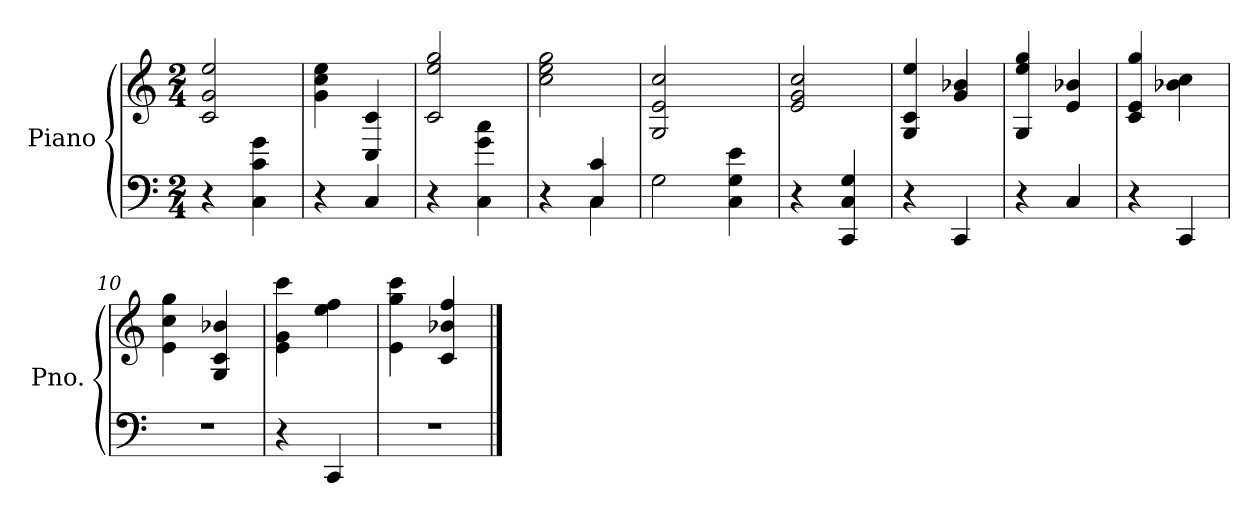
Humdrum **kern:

**kern	**kern
*part1	*part1
*staff2	*staff1
*I"Piano	*
*I'Pno.	*
*clefF4	*clefG2
*k[]	*k[]
*M2/4	*M2/4
=1	=1
4r	2c 2g 2ee
4C 4c 4g	.
=2	=2
4r	4g 4cc 4ee
4C	4C 4c
=3	=3
4r	2c 2ee 2gg
4C 4g 4cc	.
=4	=4
*^	*
4r	4ryy	2cc 2ee 2gg
4C 4c	4C	.
=5	=5	=5
2G	2ryy	2G 2e 2cc
4ryy	4C 4G 4e	4ryy
*v	*v	*
=6	=6
4r	2e 2g 2cc
4CC 4C 4G	.
=7	=7
4r	4G 4c 4ee
4CC	4g 4b-X
=8	=8
4r	4G 4ee 4gg
4C	4e 4b-X
=9	=9
4r	4c 4e 4gg
4CC	4b-X 4cc
=10	=10
2r	4e 4cc 4gg
.	4G 4c 4b-X
=11	=11
4r	4e 4g 4ccc
4CC	4ee 4ff
=12	=12
2r	4e 4gg 4ccc
.	4c 4b-X 4ff
==	==
*-	*-
